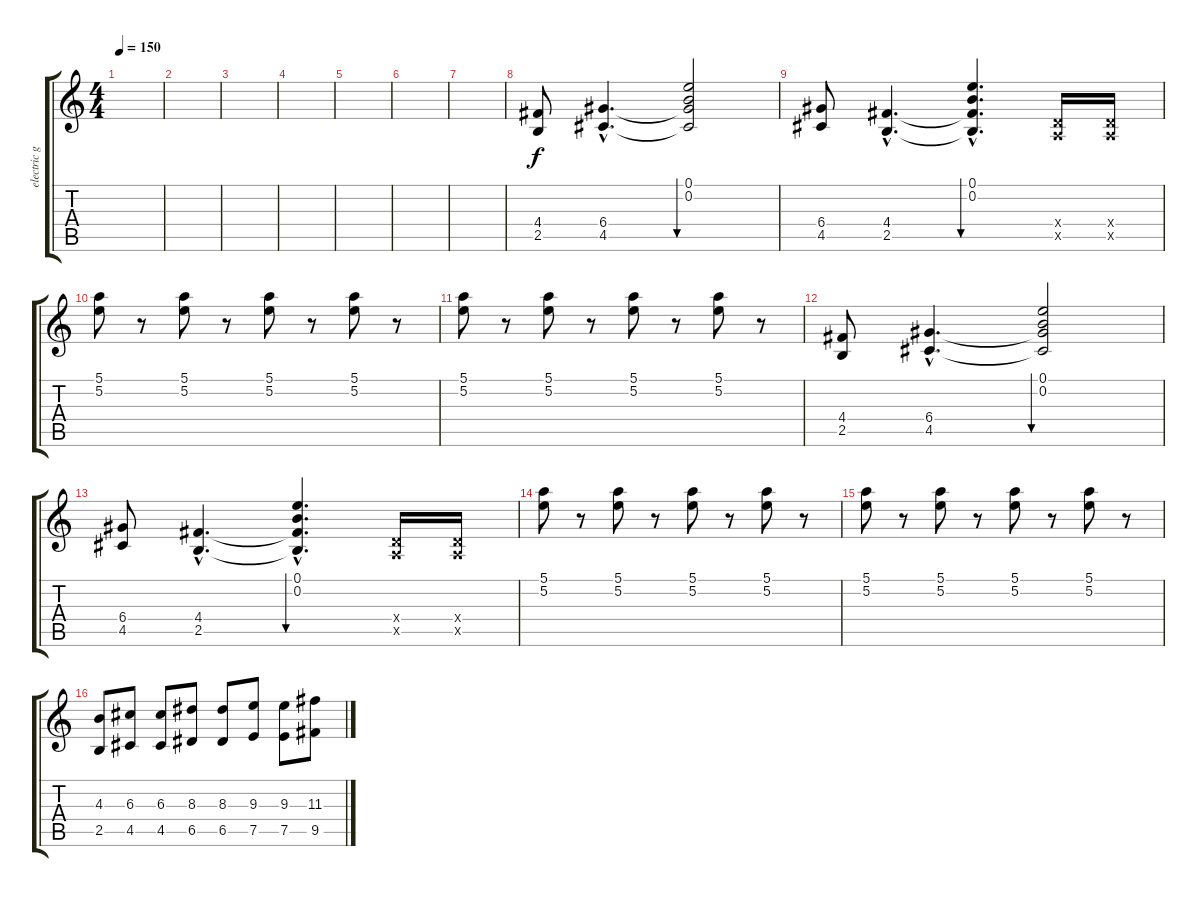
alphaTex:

\track ("electric guitar" "electric g") {instrument overdrivenguitar}
\staff {score tabs}
\tuning (E4 B3 G3 D3 A2 E2) {hide}
\ts (4 4)
\tempo 150
\clef g2
\ks c
|
|
|
|
|
|
|
(4.4 2.5).8{balance 8} (6.4{hac} 4.5{hac}).4{d} (0.1 0.2 6.4{t} 4.5{t}).2{bu 60} |
(6.4 4.5).8 (4.4{hac} 2.5{hac}).4{d} (0.1{hac} 0.2{hac} 4.4{hac t} 2.5{hac t}).4{d bu 60} (0.4{x} 0.5{x}).16 (0.4{x} 0.5{x}).16 |
(5.1 5.2).8{balance 3} r.8 (5.1 5.2).8{balance 13} r.8 (5.1 5.2).8{balance 4} r.8 (5.1 5.2).8{balance 12} r.8 |
(5.1 5.2).8{balance 3} r.8 (5.1 5.2).8{balance 13} r.8 (5.1 5.2).8{balance 4} r.8 (5.1 5.2).8{balance 12} r.8 |
(4.4 2.5).8{balance 8} (6.4{hac} 4.5{hac}).4{d} (0.1 0.2 6.4{t} 4.5{t}).2{bu 60} |
(6.4 4.5).8 (4.4{hac} 2.5{hac}).4{d} (0.1{hac} 0.2{hac} 4.4{hac t} 2.5{hac t}).4{d bu 60} (0.4{x} 0.5{x}).16 (0.4{x} 0.5{x}).16 |
(5.1 5.2).8{balance 3} r.8 (5.1 5.2).8{balance 13} r.8 (5.1 5.2).8{balance 4} r.8 (5.1 5.2).8{balance 12} r.8 |
(5.1 5.2).8{balance 3} r.8 (5.1 5.2).8{balance 13} r.8 (5.1 5.2).8{balance 4} r.8 (5.1 5.2).8{balance 12} r.8 |
(4.3 2.5).8{balance 8} (6.3 4.5).8 (6.3 4.5).8 (8.3 6.5).8 (8.3 6.5).8 (9.3 7.5).8 (9.3 7.5).8 (11.3 9.5).8
